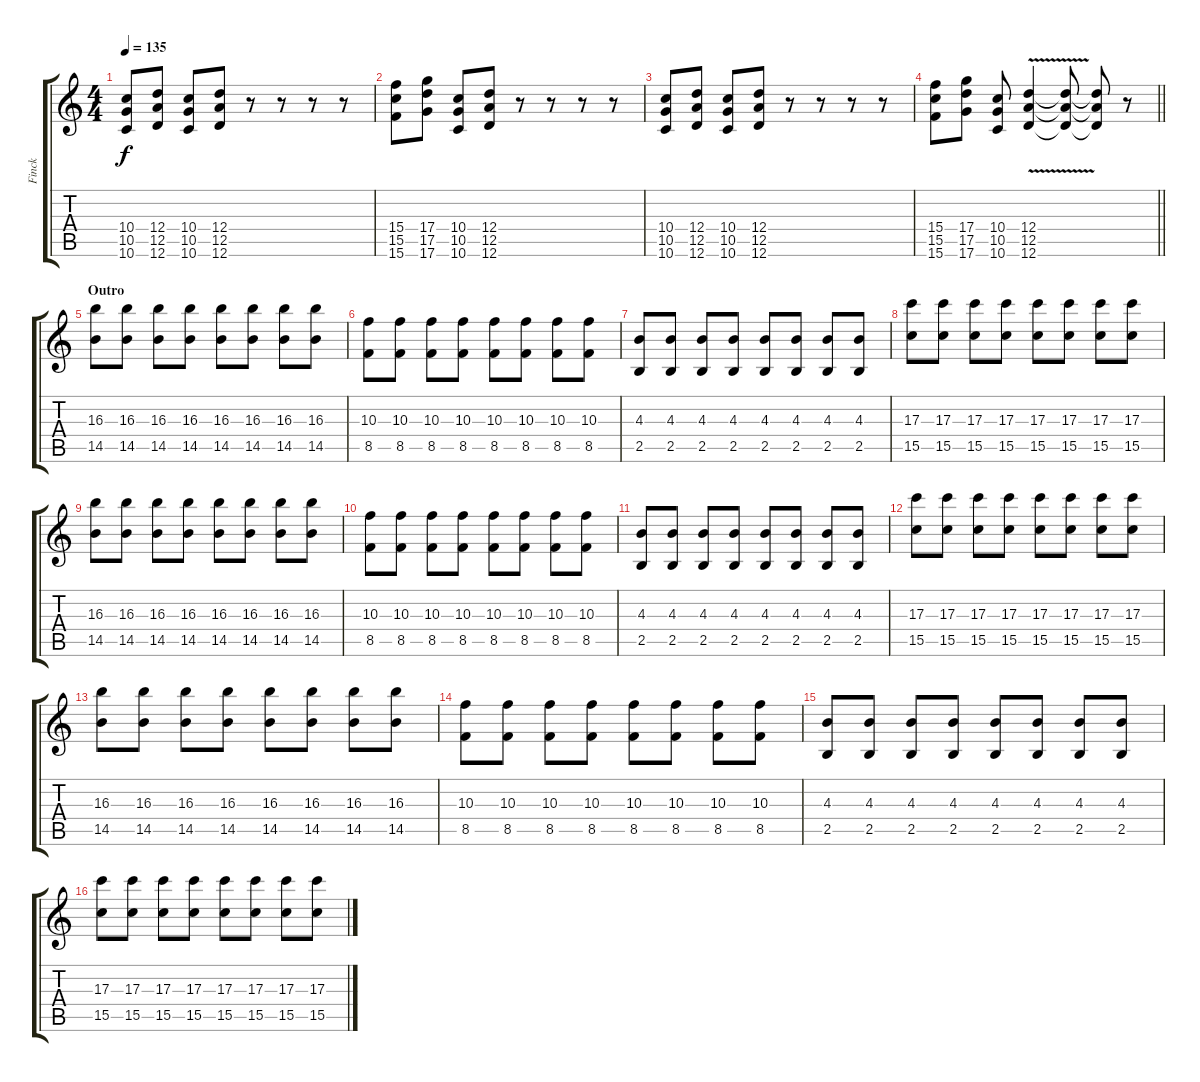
\track ("Finck" "Finck") {instrument distortionguitar}
\staff {score tabs}
\tuning (E4 B3 G3 D3 A2 D2) {hide}
\ts (4 4)
\tempo 135
\clef g2
\ks c
(10.4 10.5 10.6).8{dy f} (12.4 12.5 12.6).8 (10.4 10.5 10.6).8 (12.4 12.5 12.6).8 r.8 r.8 r.8 r.8 |
(15.4 15.5 15.6).8 (17.4 17.5 17.6).8 (10.4 10.5 10.6).8 (12.4 12.5 12.6).8 r.8 r.8 r.8 r.8 |
(10.4 10.5 10.6).8 (12.4 12.5 12.6).8 (10.4 10.5 10.6).8 (12.4 12.5 12.6).8 r.8 r.8 r.8 r.8 |
\barLineRight lightlight
(15.4 15.5 15.6).8 (17.4 17.5 17.6).8 (10.4 10.5 10.6).8 (12.4{v} 12.5{v} 12.6{v}).4 (12.4{t} 12.5{t} 12.6{t}).8 (12.4{t} 12.5{t} 12.6{t}).8 r.8 |
\section ("" "Outro")
(16.3 14.5).8{volume 11} (16.3 14.5).8 (16.3 14.5).8 (16.3 14.5).8 (16.3 14.5).8 (16.3 14.5).8 (16.3 14.5).8 (16.3 14.5).8 |
(10.3 8.5).8 (10.3 8.5).8 (10.3 8.5).8 (10.3 8.5).8 (10.3 8.5).8 (10.3 8.5).8 (10.3 8.5).8 (10.3 8.5).8 |
(4.3 2.5).8 (4.3 2.5).8 (4.3 2.5).8 (4.3 2.5).8 (4.3 2.5).8 (4.3 2.5).8 (4.3 2.5).8 (4.3 2.5).8 |
(17.3 15.5).8 (17.3 15.5).8 (17.3 15.5).8 (17.3 15.5).8 (17.3 15.5).8 (17.3 15.5).8 (17.3 15.5).8 (17.3 15.5).8 |
(16.3 14.5).8{volume 11} (16.3 14.5).8 (16.3 14.5).8 (16.3 14.5).8 (16.3 14.5).8 (16.3 14.5).8 (16.3 14.5).8 (16.3 14.5).8 |
(10.3 8.5).8 (10.3 8.5).8 (10.3 8.5).8 (10.3 8.5).8 (10.3 8.5).8 (10.3 8.5).8 (10.3 8.5).8 (10.3 8.5).8 |
(4.3 2.5).8 (4.3 2.5).8 (4.3 2.5).8 (4.3 2.5).8 (4.3 2.5).8 (4.3 2.5).8 (4.3 2.5).8 (4.3 2.5).8 |
(17.3 15.5).8 (17.3 15.5).8 (17.3 15.5).8 (17.3 15.5).8 (17.3 15.5).8 (17.3 15.5).8 (17.3 15.5).8 (17.3 15.5).8 |
(16.3 14.5).8{volume 11} (16.3 14.5).8 (16.3 14.5).8 (16.3 14.5).8 (16.3 14.5).8 (16.3 14.5).8 (16.3 14.5).8 (16.3 14.5).8 |
(10.3 8.5).8 (10.3 8.5).8 (10.3 8.5).8 (10.3 8.5).8 (10.3 8.5).8 (10.3 8.5).8 (10.3 8.5).8 (10.3 8.5).8 |
(4.3 2.5).8 (4.3 2.5).8 (4.3 2.5).8 (4.3 2.5).8 (4.3 2.5).8 (4.3 2.5).8 (4.3 2.5).8 (4.3 2.5).8 |
(17.3 15.5).8 (17.3 15.5).8 (17.3 15.5).8 (17.3 15.5).8 (17.3 15.5).8 (17.3 15.5).8 (17.3 15.5).8 (17.3 15.5).8
